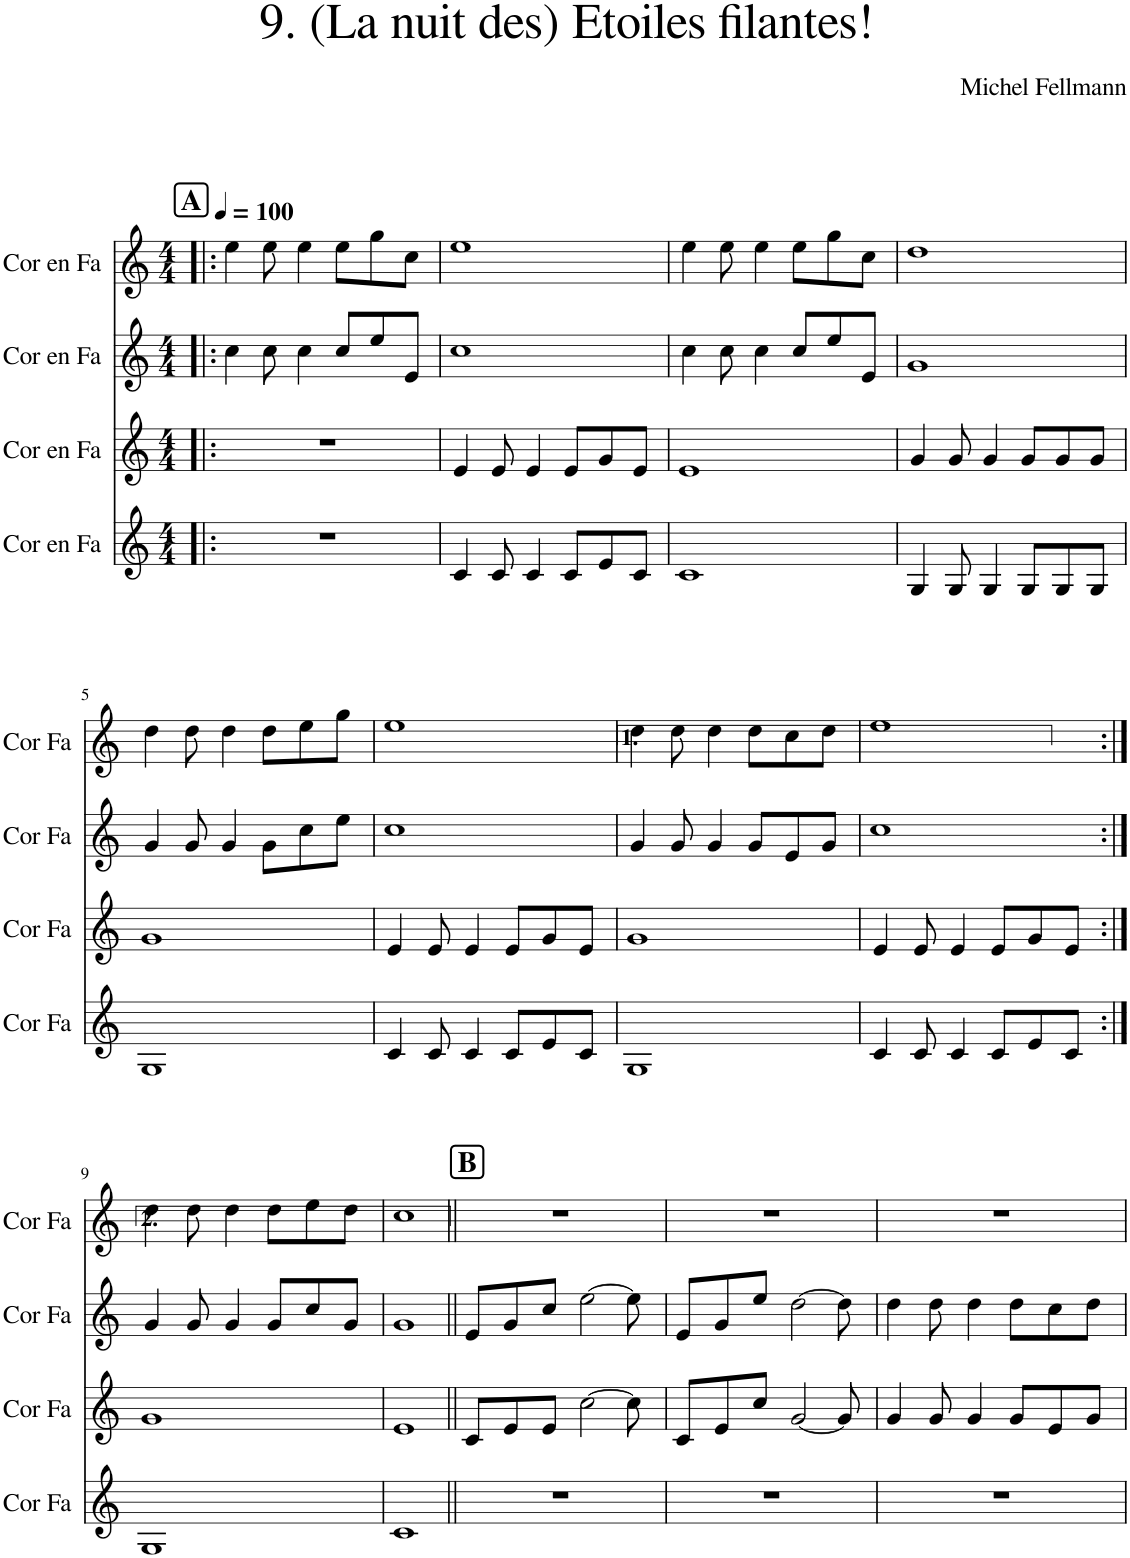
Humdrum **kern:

**kern	**kern	**kern	**kern
*part4	*part3	*part2	*part1
*staff4	*staff3	*staff2	*staff1
*I"Cor en Fa	*I"Cor en Fa	*I"Cor en Fa	*I"Cor en Fa
*I'Cor Fa	*I'Cor Fa	*I'Cor Fa	*I'Cor Fa
*clefG2	*clefG2	*clefG2	*clefG2
*Trd4c7	*Trd4c7	*Trd4c7	*Trd4c7
*k[]	*k[]	*k[]	*k[]
*M4/4	*M4/4	*M4/4	*M4/4
*MM100	*MM100	*MM100	*MM100
!!LO:REH:place=s1:a:B:cj:fs=14:t=A
=1!|:	=1!|:	=1!|:	=1!|:
1r	1r	4cc\	4ee\
.	.	8cc\	8ee\
.	.	4cc\	4ee\
.	.	8cc/L	8ee\L
.	.	8ee/	8gg\
.	.	8e/J	8cc\J
=2	=2	=2	=2
4c/	4e/	1cc	1ee
8c/	8e/	.	.
4c/	4e/	.	.
8c/L	8e/L	.	.
8e/	8g/	.	.
8c/J	8e/J	.	.
=3	=3	=3	=3
1c	1e	4cc\	4ee\
.	.	8cc\	8ee\
.	.	4cc\	4ee\
.	.	8cc/L	8ee\L
.	.	8ee/	8gg\
.	.	8e/J	8cc\J
=4	=4	=4	=4
4G/	4g/	1g	1dd
8G/	8g/	.	.
4G/	4g/	.	.
8G/L	8g/L	.	.
8G/	8g/	.	.
8G/J	8g/J	.	.
!!LO:LB:g=z
=5	=5	=5	=5
1G	1g	4g/	4dd\
.	.	8g/	8dd\
.	.	4g/	4dd\
.	.	8g\L	8dd\L
.	.	8cc\	8ee\
.	.	8ee\J	8gg\J
=6	=6	=6	=6
4c/	4e/	1cc	1ee
8c/	8e/	.	.
4c/	4e/	.	.
8c/L	8e/L	.	.
8e/	8g/	.	.
8c/J	8e/J	.	.
=7	=7	=7	=7
1G	1g	4g/	4dd\
.	.	8g/	8dd\
.	.	4g/	4dd\
.	.	8g/L	8dd\L
.	.	8e/	8cc\
.	.	8g/J	8dd\J
=8	=8	=8	=8
4c/	4e/	1cc	1ee
8c/	8e/	.	.
4c/	4e/	.	.
8c/L	8e/L	.	.
8e/	8g/	.	.
8c/J	8e/J	.	.
!!LO:LB:g=z
=9:|!	=9:|!	=9:|!	=9:|!
1G	1g	4g/	4dd\
.	.	8g/	8dd\
.	.	4g/	4dd\
.	.	8g/L	8dd\L
.	.	8cc/	8ee\
.	.	8g/J	8dd\J
=10	=10	=10	=10
1c	1e	1g	1cc
!!LO:REH:place=s1:a:B:cj:fs=14:t=B
=11||	=11||	=11||	=11||
1r	8c/L	8e/L	1r
.	8e/	8g/	.
.	8e/J	8cc/J	.
.	[2cc\	[2ee\	.
.	8cc\]	8ee\]	.
=12	=12	=12	=12
1r	8c/L	8e/L	1r
.	8e/	8g/	.
.	8cc/J	8ee/J	.
.	[2g/	[2dd\	.
.	8g/]	8dd\]	.
=13	=13	=13	=13
1r	4g/	4dd\	1r
.	8g/	8dd\	.
.	4g/	4dd\	.
.	8g/L	8dd\L	.
.	8e/	8cc\	.
.	8g/J	8dd\J	.
=	=	=	=
*-	*-	*-	*-
